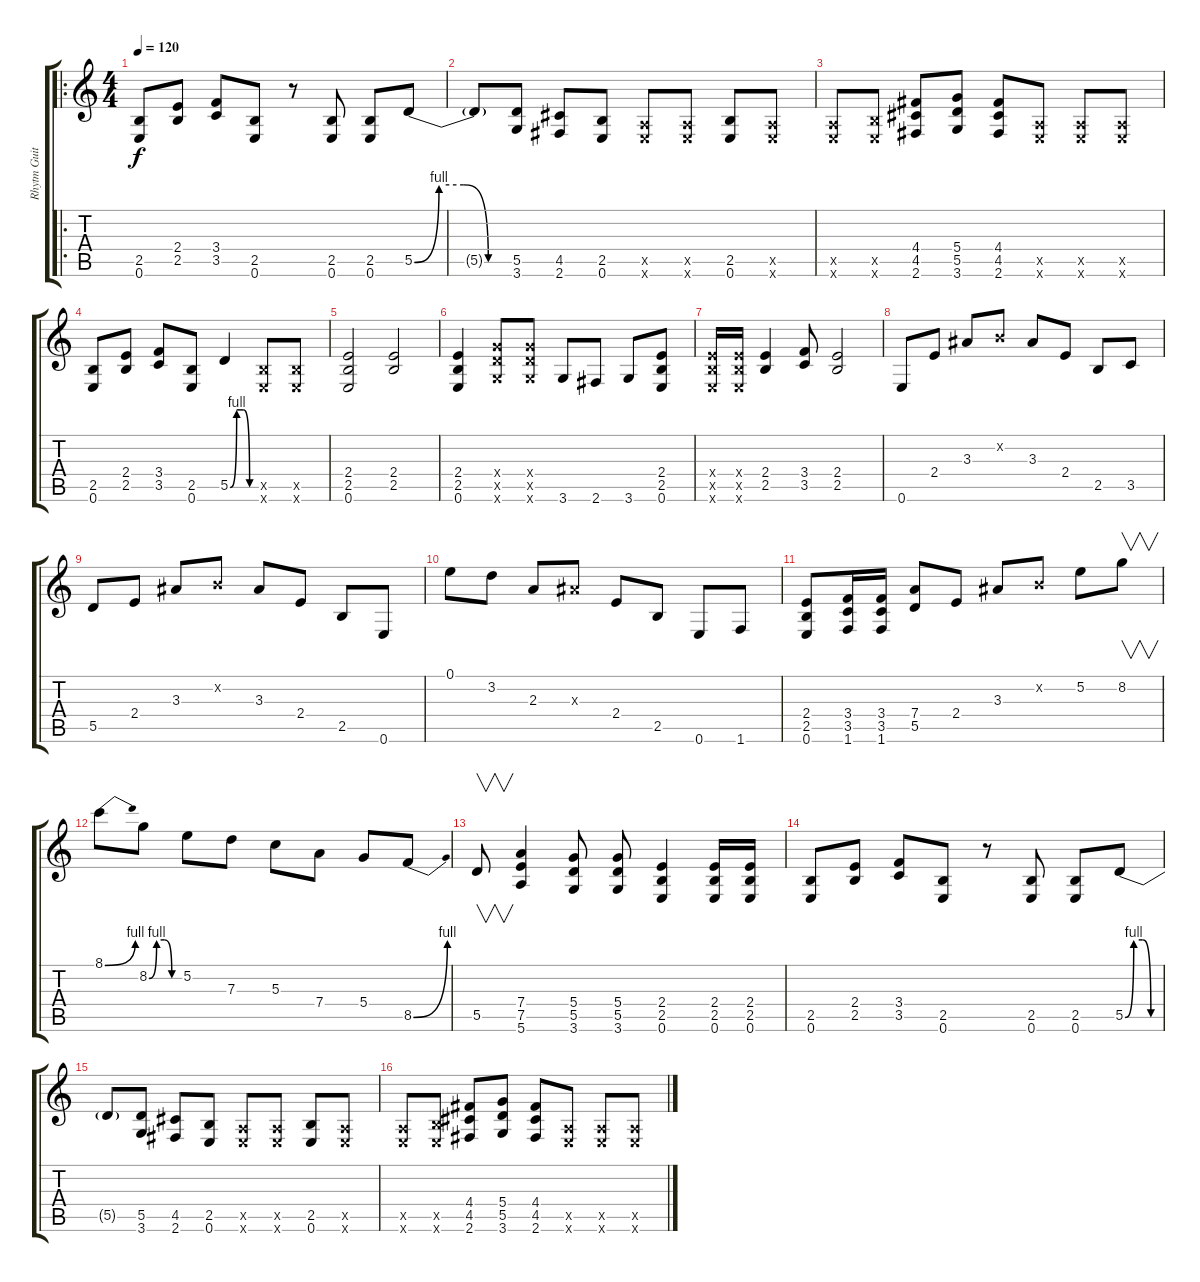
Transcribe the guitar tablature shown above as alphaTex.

\track ("Rhytm Guitar" "Rhytm Guit") {instrument distortionguitar}
\staff {score tabs}
\tuning (E4 B3 G3 D3 A2 E2) {hide}
\ro
\ts (4 4)
\tempo 120
\clef g2
\ks c
(2.5 0.6).8{dy f instrument distortionguitar} (2.4 2.5).8 (3.4 3.5).8 (2.5 0.6).8 r.8 (2.5 0.6).8 (2.5 0.6).8 5.5{be (custom 0 0 15 4 30 4 45 0 60 0)}.8 |
5.5{t}.8 (5.5 3.6).8 (4.5 2.6).8 (2.5 0.6).8 (0.5{x} 0.6{x}).8 (0.5{x} 0.6{x}).8 (2.5 0.6).8 (0.5{x} 0.6{x}).8 |
(0.5{x} 0.6{x}).8 (2.5{x} 0.6{x}).8 (4.4 4.5 2.6).8 (5.4 5.5 3.6).8 (4.4 4.5 2.6).8 (0.5{x} 0.6{x}).8 (0.5{x} 0.6{x}).8 (0.5{x} 0.6{x}).8 |
(2.5 0.6).8 (2.4 2.5).8 (3.4 3.5).8 (2.5 0.6).8 5.5{be (custom 0 0 15 4 30 4 45 0 60 0)}.4 (2.5{x} 0.6{x}).8 (2.5{x} 0.6{x}).8 |
(2.4 2.5 0.6).2 (2.4 2.5).2 |
(2.4 2.5 0.6).4 (5.4{x} 5.5{x} 3.6{x}).8 (5.4{x} 5.5{x} 3.6{x}).8 3.6.8 2.6.8 3.6.8 (2.4 2.5 0.6).8 |
(2.4{x} 2.5{x} 0.6{x}).16 (2.4{x} 2.5{x} 0.6{x}).16 (2.4 2.5).4 (3.4 3.5).8 (2.4 2.5).2 |
0.6.8 2.4.8 3.3.8 0.2{x}.8 3.3.8 2.4.8 2.5.8 3.5.8 |
5.5.8 2.4.8 3.3.8 0.2{x}.8 3.3.8 2.4.8 2.5.8 0.6.8 |
0.1.8 3.2.8 2.3.8 3.3{x}.8 2.4.8 2.5.8 0.6.8 1.6.8 |
(2.4 2.5 0.6).8 (3.4 3.5 1.6).16 (3.4 3.5 1.6).16 (7.4 5.5).8 2.4.8 3.3.8 0.2{x}.8 5.2.8 8.2.8{v} |
8.1{be (bend 0 0 60 4)}.8 8.2{be (custom 0 0 15 4 30 4 45 0 60 0)}.8 5.2.8 7.3.8 5.3.8 7.4.8 5.4.8 8.5{be (bend 0 0 60 4)}.8 |
5.5.8{v} (7.4 7.5 5.6).4 (5.4 5.5 3.6).8 (5.4 5.5 3.6).8 (2.4 2.5 0.6).4 (2.4 2.5 0.6).16 (2.4 2.5 0.6).16 |
(2.5 0.6).8 (2.4 2.5).8 (3.4 3.5).8 (2.5 0.6).8 r.8 (2.5 0.6).8 (2.5 0.6).8 5.5{be (custom 0 0 15 4 30 4 45 0 60 0)}.8 |
5.5{t}.8 (5.5 3.6).8 (4.5 2.6).8 (2.5 0.6).8 (0.5{x} 0.6{x}).8 (0.5{x} 0.6{x}).8 (2.5 0.6).8 (0.5{x} 0.6{x}).8 |
(0.5{x} 0.6{x}).8 (2.5{x} 0.6{x}).8 (4.4 4.5 2.6).8 (5.4 5.5 3.6).8 (4.4 4.5 2.6).8 (0.5{x} 0.6{x}).8 (0.5{x} 0.6{x}).8 (0.5{x} 0.6{x}).8
